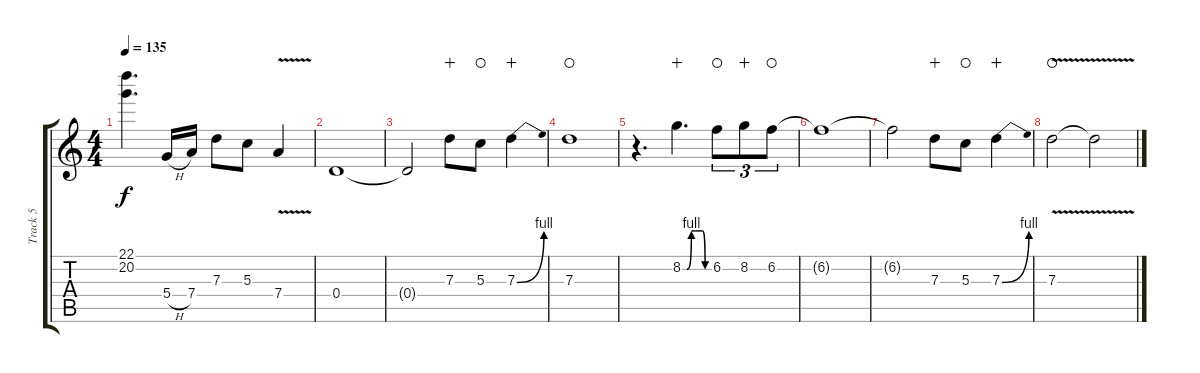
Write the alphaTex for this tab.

\track ("Track 5" "Track 5") {instrument distortionguitar}
\staff {score tabs}
\tuning (E4 B3 G3 D3 A2 E2) {hide}
\ts (4 4)
\tempo 135
\clef g2
\ks c
(22.1{t} 20.2{t}).4{d dy f} 5.4{h}.16 7.4.16 7.3.8 5.3.8 7.4{v}.4 |
0.4.1 |
0.4{t}.2 7.3.8{wahc} 5.3.8{waho} 7.3{be (bend 0 0 60 4)}.4{wahc} |
7.3.1{waho} |
r.4{d} 8.2{be (custom 0 0 10 0 20 4 30 4 45 4 51 0 60 0)}.4{d wahc} 6.2.8{tu (3 2) waho} 8.2.8{tu (3 2) wahc} 6.2.8{tu (3 2) waho} |
6.2{t}.1 |
6.2{t}.2 7.3.8{wahc} 5.3.8{waho} 7.3{be (bend 0 0 60 4)}.4{wahc} |
7.3{v}.2{waho} 7.3{t}.2
